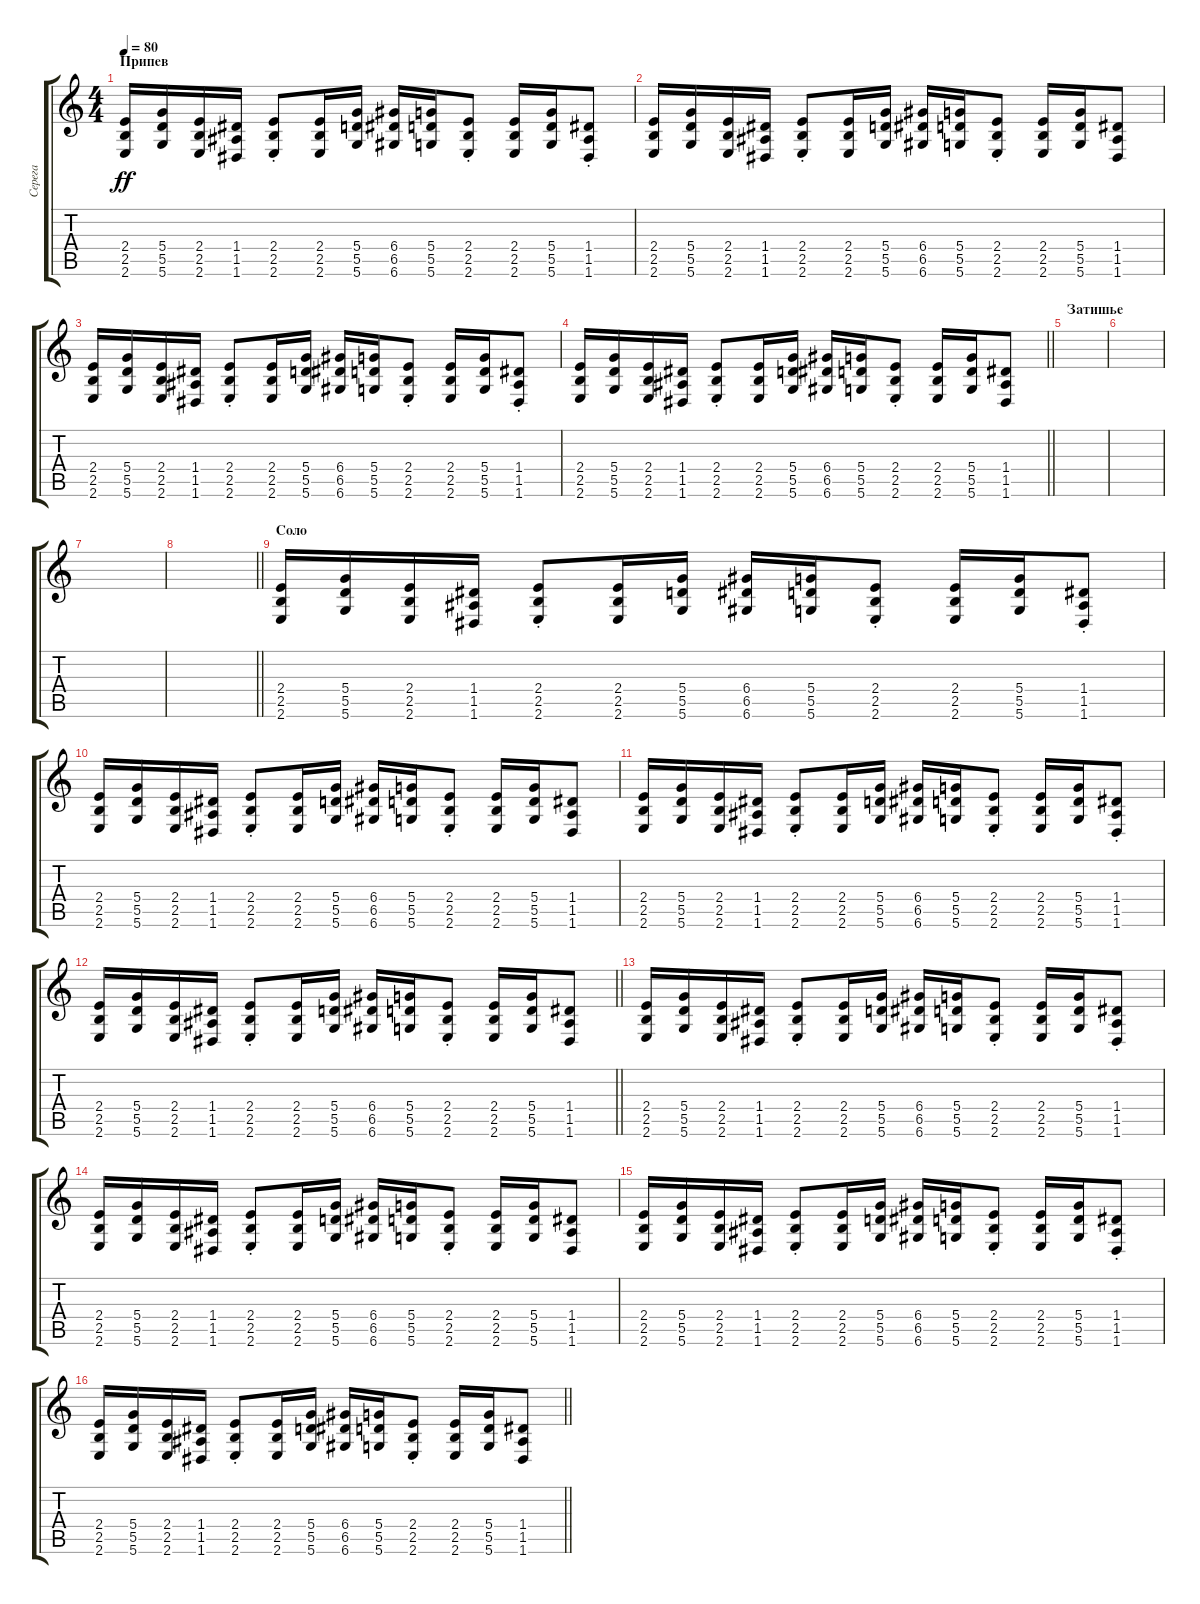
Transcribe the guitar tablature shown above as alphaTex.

\track ("Серега" "Серега") {instrument distortionguitar}
\staff {score tabs}
\tuning (E4 B3 G3 D3 A2 D2) {hide}
\ts (4 4)
\section ("" "Припев")
\tempo 80
\clef g2
\ks c
(2.4 2.5 2.6).16{dy ff} (5.4 5.5 5.6).16 (2.4 2.5 2.6).16 (1.4 1.5 1.6).16 (2.4{st} 2.5{st} 2.6{st}).8 (2.4 2.5 2.6).16 (5.4 5.5 5.6).16 (6.4 6.5 6.6).16 (5.4 5.5 5.6).16 (2.4{st} 2.5{st} 2.6{st}).8 (2.4 2.5 2.6).16 (5.4 5.5 5.6).16 (1.4{st} 1.5{st} 1.6{st}).8 |
(2.4 2.5 2.6).16 (5.4 5.5 5.6).16 (2.4 2.5 2.6).16 (1.4 1.5 1.6).16 (2.4{st} 2.5{st} 2.6{st}).8 (2.4 2.5 2.6).16 (5.4 5.5 5.6).16 (6.4 6.5 6.6).16 (5.4 5.5 5.6).16 (2.4{st} 2.5{st} 2.6{st}).8 (2.4 2.5 2.6).16 (5.4 5.5 5.6).16 (1.4 1.5 1.6).8 |
(2.4 2.5 2.6).16 (5.4 5.5 5.6).16 (2.4 2.5 2.6).16 (1.4 1.5 1.6).16 (2.4{st} 2.5{st} 2.6{st}).8 (2.4 2.5 2.6).16 (5.4 5.5 5.6).16 (6.4 6.5 6.6).16 (5.4 5.5 5.6).16 (2.4{st} 2.5{st} 2.6{st}).8 (2.4 2.5 2.6).16 (5.4 5.5 5.6).16 (1.4{st} 1.5{st} 1.6{st}).8 |
\barLineRight lightlight
(2.4 2.5 2.6).16 (5.4 5.5 5.6).16 (2.4 2.5 2.6).16 (1.4 1.5 1.6).16 (2.4{st} 2.5{st} 2.6{st}).8 (2.4 2.5 2.6).16 (5.4 5.5 5.6).16 (6.4 6.5 6.6).16 (5.4 5.5 5.6).16 (2.4{st} 2.5{st} 2.6{st}).8 (2.4 2.5 2.6).16 (5.4 5.5 5.6).16 (1.4 1.5 1.6).8 |
\section ("" "Затишье")
|
|
|
\barLineRight lightlight
|
\section ("" "Соло")
(2.4 2.5 2.6).16 (5.4 5.5 5.6).16 (2.4 2.5 2.6).16 (1.4 1.5 1.6).16 (2.4{st} 2.5{st} 2.6{st}).8 (2.4 2.5 2.6).16 (5.4 5.5 5.6).16 (6.4 6.5 6.6).16 (5.4 5.5 5.6).16 (2.4{st} 2.5{st} 2.6{st}).8 (2.4 2.5 2.6).16 (5.4 5.5 5.6).16 (1.4{st} 1.5{st} 1.6{st}).8 |
(2.4 2.5 2.6).16 (5.4 5.5 5.6).16 (2.4 2.5 2.6).16 (1.4 1.5 1.6).16 (2.4{st} 2.5{st} 2.6{st}).8 (2.4 2.5 2.6).16 (5.4 5.5 5.6).16 (6.4 6.5 6.6).16 (5.4 5.5 5.6).16 (2.4{st} 2.5{st} 2.6{st}).8 (2.4 2.5 2.6).16 (5.4 5.5 5.6).16 (1.4 1.5 1.6).8 |
(2.4 2.5 2.6).16 (5.4 5.5 5.6).16 (2.4 2.5 2.6).16 (1.4 1.5 1.6).16 (2.4{st} 2.5{st} 2.6{st}).8 (2.4 2.5 2.6).16 (5.4 5.5 5.6).16 (6.4 6.5 6.6).16 (5.4 5.5 5.6).16 (2.4{st} 2.5{st} 2.6{st}).8 (2.4 2.5 2.6).16 (5.4 5.5 5.6).16 (1.4{st} 1.5{st} 1.6{st}).8 |
\barLineRight lightlight
(2.4 2.5 2.6).16 (5.4 5.5 5.6).16 (2.4 2.5 2.6).16 (1.4 1.5 1.6).16 (2.4{st} 2.5{st} 2.6{st}).8 (2.4 2.5 2.6).16 (5.4 5.5 5.6).16 (6.4 6.5 6.6).16 (5.4 5.5 5.6).16 (2.4{st} 2.5{st} 2.6{st}).8 (2.4 2.5 2.6).16 (5.4 5.5 5.6).16 (1.4 1.5 1.6).8 |
(2.4 2.5 2.6).16 (5.4 5.5 5.6).16 (2.4 2.5 2.6).16 (1.4 1.5 1.6).16 (2.4{st} 2.5{st} 2.6{st}).8 (2.4 2.5 2.6).16 (5.4 5.5 5.6).16 (6.4 6.5 6.6).16 (5.4 5.5 5.6).16 (2.4{st} 2.5{st} 2.6{st}).8 (2.4 2.5 2.6).16 (5.4 5.5 5.6).16 (1.4{st} 1.5{st} 1.6{st}).8 |
(2.4 2.5 2.6).16 (5.4 5.5 5.6).16 (2.4 2.5 2.6).16 (1.4 1.5 1.6).16 (2.4{st} 2.5{st} 2.6{st}).8 (2.4 2.5 2.6).16 (5.4 5.5 5.6).16 (6.4 6.5 6.6).16 (5.4 5.5 5.6).16 (2.4{st} 2.5{st} 2.6{st}).8 (2.4 2.5 2.6).16 (5.4 5.5 5.6).16 (1.4 1.5 1.6).8 |
(2.4 2.5 2.6).16 (5.4 5.5 5.6).16 (2.4 2.5 2.6).16 (1.4 1.5 1.6).16 (2.4{st} 2.5{st} 2.6{st}).8 (2.4 2.5 2.6).16 (5.4 5.5 5.6).16 (6.4 6.5 6.6).16 (5.4 5.5 5.6).16 (2.4{st} 2.5{st} 2.6{st}).8 (2.4 2.5 2.6).16 (5.4 5.5 5.6).16 (1.4{st} 1.5{st} 1.6{st}).8 |
\barLineRight lightlight
(2.4 2.5 2.6).16 (5.4 5.5 5.6).16 (2.4 2.5 2.6).16 (1.4 1.5 1.6).16 (2.4{st} 2.5{st} 2.6{st}).8 (2.4 2.5 2.6).16 (5.4 5.5 5.6).16 (6.4 6.5 6.6).16 (5.4 5.5 5.6).16 (2.4{st} 2.5{st} 2.6{st}).8 (2.4 2.5 2.6).16 (5.4 5.5 5.6).16 (1.4 1.5 1.6).8
